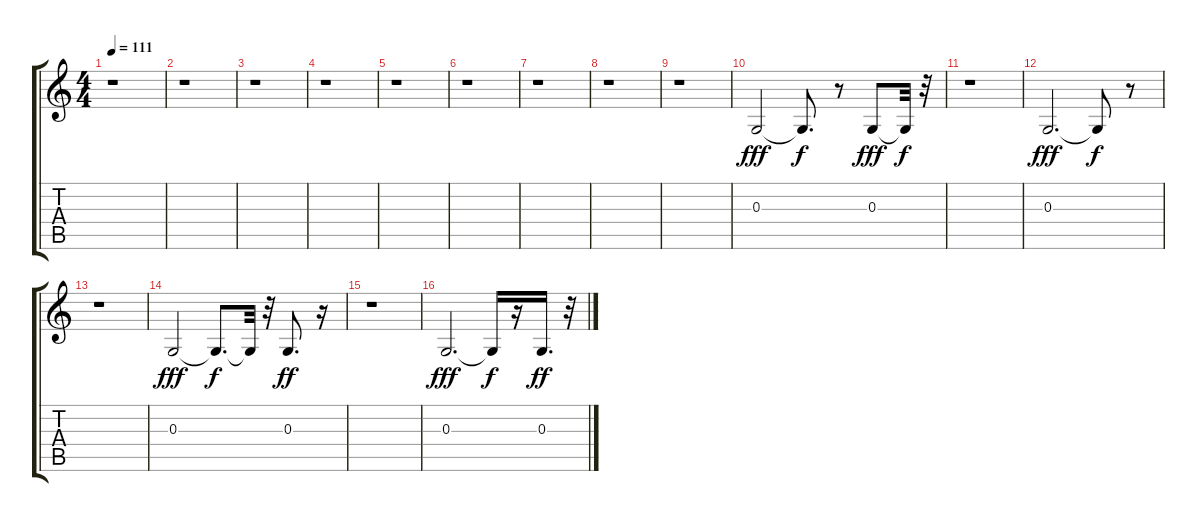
\track "" {instrument brightacousticpiano}
\staff {score tabs}
\tuning (E4 B3 G3 D3 A2 E2) {hide}
\ts (4 4)
\tempo 111
\clef g2
\ks c
r.1{dy ff} |
r.1 |
r.1 |
r.1 |
r.1 |
r.1 |
r.1 |
r.1 |
r.1 |
0.3.2{dy fff} 0.3{t}.8{d dy f} r.8 0.3.8{dy fff} 0.3{t}.32{dy f} r.32 |
r.1 |
0.3.2{d dy fff} 0.3{t}.8{dy f} r.8 |
r.1 |
0.3.2{dy fff} 0.3{t}.8{d dy f} 0.3{t}.32 r.32 0.3.8{d dy ff} r.16 |
r.1 |
0.3.2{d dy fff} 0.3{t}.16{dy f} r.16 0.3.16{d dy ff} r.32
